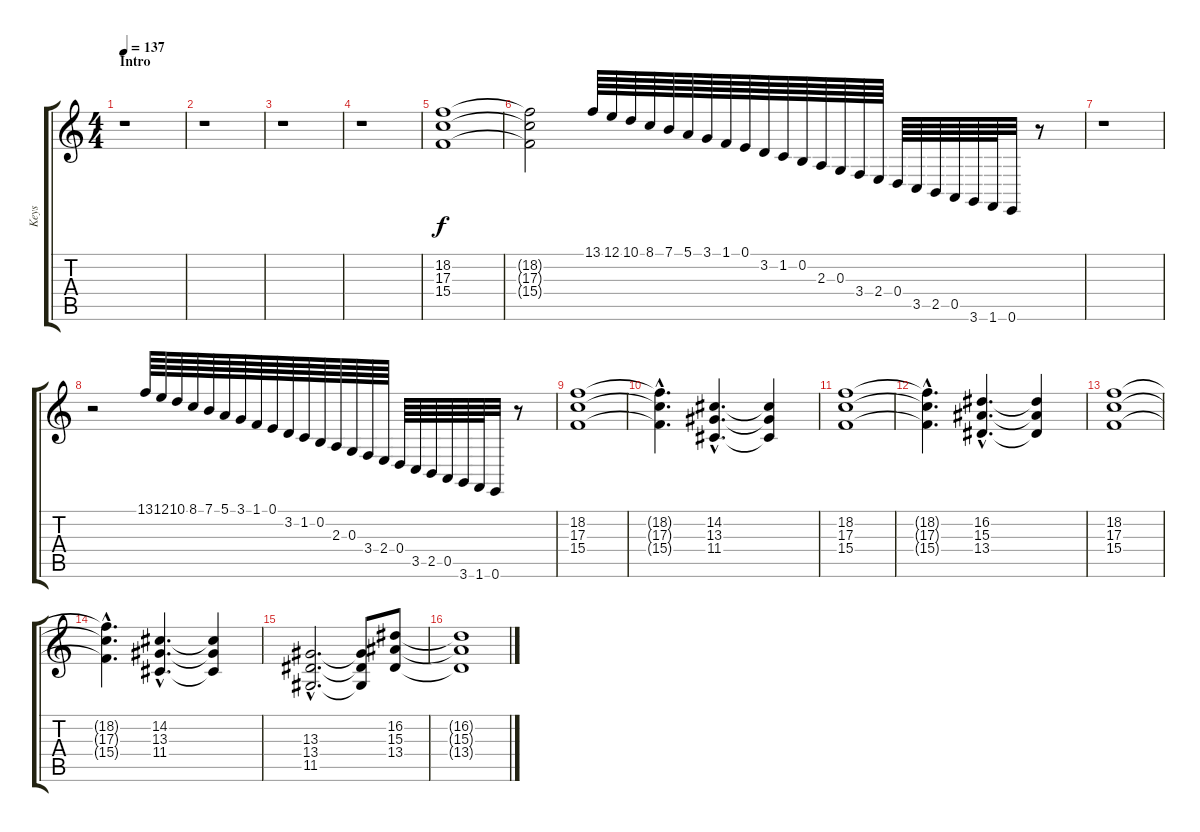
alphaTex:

\track ("Keys" "Keys") {instrument tremolostrings}
\staff {score tabs}
\tuning (E4 B3 G3 D3 A2 E2) {hide}
\ts (4 4)
\section ("" "Intro")
\tempo 137
\clef g2
\ks c
r.1{dy f instrument tremolostrings} |
r.1 |
r.1 |
r.1 |
(18.2 17.3 15.4).1 |
(18.2{t} 17.3{t} 15.4{t}).2 13.1.64 12.1.64 10.1.64 8.1.64 7.1.64 5.1.64 3.1.64 1.1.64 0.1.64 3.2.64 1.2.64 0.2.64 2.3.64 0.3.64 3.4.64 2.4.64 0.4.64 3.5.64 2.5.64 0.5.64 3.6.64 1.6.64 0.6.32 r.8 |
r.1 |
r.2 13.1.64 12.1.64 10.1.64 8.1.64 7.1.64 5.1.64 3.1.64 1.1.64 0.1.64 3.2.64 1.2.64 0.2.64 2.3.64 0.3.64 3.4.64 2.4.64 0.4.64 3.5.64 2.5.64 0.5.64 3.6.64 1.6.64 0.6.32 r.8 |
(18.2 17.3 15.4).1 |
(18.2{hac t} 17.3{hac t} 15.4{hac t}).4{d} (14.2{hac} 13.3{hac} 11.4{hac}).4{d} (14.2{t} 13.3{t} 11.4{t}).4 |
(18.2 17.3 15.4).1 |
(18.2{hac t} 17.3{hac t} 15.4{hac t}).4{d} (16.2{hac} 15.3{hac} 13.4{hac}).4{d} (16.2{t} 15.3{t} 13.4{t}).4 |
(18.2 17.3 15.4).1 |
(18.2{hac t} 17.3{hac t} 15.4{hac t}).4{d} (14.2{hac} 13.3{hac} 11.4{hac}).4{d} (14.2{t} 13.3{t} 11.4{t}).4 |
(13.3{hac} 13.4{hac} 11.5{hac}).2{d} (13.3{t} 13.4{t} 11.5{t}).8 (16.2 15.3 13.4).8 |
(16.2{t} 15.3{t} 13.4{t}).1
